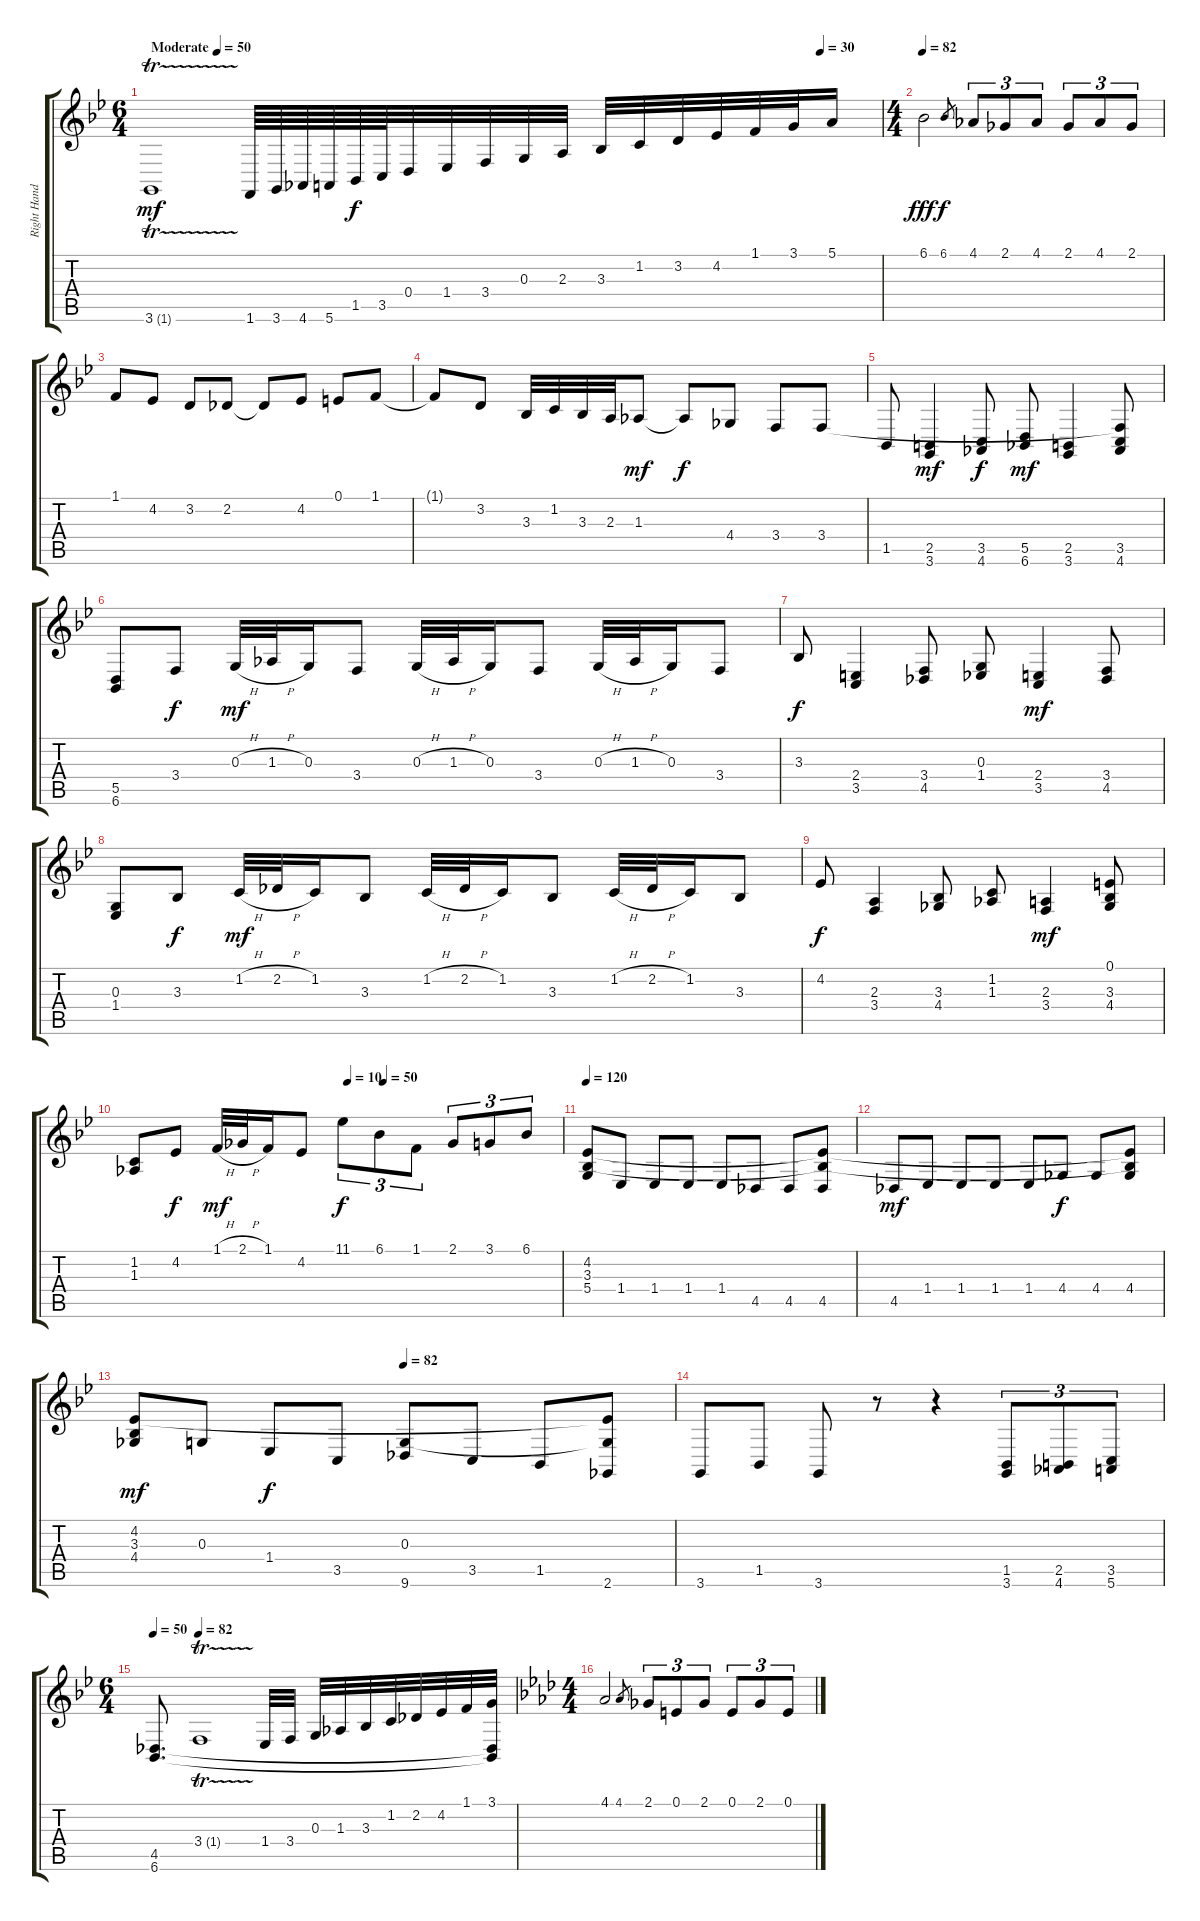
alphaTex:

\track ("Right Hand" "Right Hand") {instrument acousticgrandpiano}
\staff {score tabs}
\tuning (E4 B3 G3 D3 A2 E2) {hide}
\ts (6 4)
\tempo (50 "Moderate")
\tempo 100
\tempo (30 0.9166666666666666)
\tempo (50 "Moderate")
\clef g2
\ks bb
3.6{tr (1 16)}.1{dy mf instrument acousticgrandpiano} 1.6.64 3.6.64 4.6.64 5.6.64 1.5.64{dy f} 3.5.64 0.4.32 1.4.32 3.4.32 0.3.32 2.3.32 3.3.32 1.2.32 3.2.32 4.2.32 1.1.32 3.1.32 5.1.16 |
\ts (4 4)
\tempo 82
6.1.2{dy fff} 6.1.8{gr dy f} 4.1.8{tu (3 2)} 2.1.8{tu (3 2)} 4.1.8{tu (3 2)} 2.1.8{tu (3 2)} 4.1.8{tu (3 2)} 2.1.8{tu (3 2)} |
1.1.8 4.2.8 3.2.8 2.2.8 2.2{t}.8 4.2.8 0.1.8 1.1.8 |
1.1{t}.8 3.2.8 3.3.32 1.2.32 3.3.32 2.3.32 1.3.8{dy mf} 1.3{t}.8{dy f} 4.4.8 3.4.8 3.4.8 |
1.5.8 (2.5 3.6).4{dy mf} (3.5 4.6).8{dy f} (5.5 6.6).8{dy mf} (2.5 3.6).4 (3.4{t} 3.5 4.6).8 |
(5.5 6.6).8 3.4.8{dy f} 0.3{h}.32{dy mf} 1.3{h}.32 0.3.16 3.4.8 0.3{h}.32 1.3{h}.32 0.3.16 3.4.8 0.3{h}.32 1.3{h}.32 0.3.16 3.4.8 |
3.3.8{dy f} (2.4 3.5).4 (3.4 4.5).8 (0.3 1.4).8 (2.4 3.5).4{dy mf} (3.4 4.5).8 |
(0.3 1.4).8 3.3.8{dy f} 1.2{h}.32{dy mf} 2.2{h}.32 1.2.16 3.3.8 1.2{h}.32 2.2{h}.32 1.2.16 3.3.8 1.2{h}.32 2.2{h}.32 1.2.16 3.3.8 |
4.2.8{dy f} (2.3 3.4).4 (3.3 4.4).8 (1.2 1.3).8 (2.3 3.4).4{dy mf} (0.1 3.3 4.4).8 |
\tempo (10 0.5)
\tempo (50 0.5833333333333334)
(1.2 1.3).8 4.2.8{dy f} 1.1{h}.32{dy mf} 2.1{h}.32 1.1.16 4.2.8 11.1.8{tu (3 2) dy f} 6.1.8{tu (3 2)} 1.1.8{tu (3 2)} 2.1.8{tu (3 2)} 3.1.8{tu (3 2)} 6.1.8{tu (3 2)} |
\tempo 120
(4.2 3.3 5.4).8 1.4.8 1.4.8 1.4.8 1.4.8 4.5.8 4.5.8 (4.2{t} 3.3{t} 4.5).8 |
4.5.8{dy mf} 1.4.8 1.4.8 1.4.8 1.4.8 4.4.8{dy f} 4.4.8 (4.2{t} 3.3{t} 4.4).8 |
\tempo (82 0.5)
(4.2 3.3 4.4).8{dy mf} 0.3.8 1.4.8{dy f} 3.5.8 (0.3 9.6).8 3.5.8 1.5.8 (4.2{t} 0.3{t} 2.6).8 |
3.6.8 1.5.8 3.6.8 r.8 r.4 (1.5 3.6).8{tu (3 2)} (2.5 4.6).8{tu (3 2)} (3.5 5.6).8{tu (3 2)} |
\ts (6 4)
\tempo 50
\tempo (82 0.125)
(4.5 6.6).8{d} 3.4{tr (1 16)}.1 1.4.32 3.4.32 0.3.32 1.3.32 3.3.32 1.2.32 2.2.32 4.2.32 1.1.32 (3.1 4.5{t} 6.6{t}).32 |
\ts (4 4)
\ks ab
4.1.2 4.1.8{gr} 2.1.8{tu (3 2)} 0.1.8{tu (3 2)} 2.1.8{tu (3 2)} 0.1.8{tu (3 2)} 2.1.8{tu (3 2)} 0.1.8{tu (3 2)}
